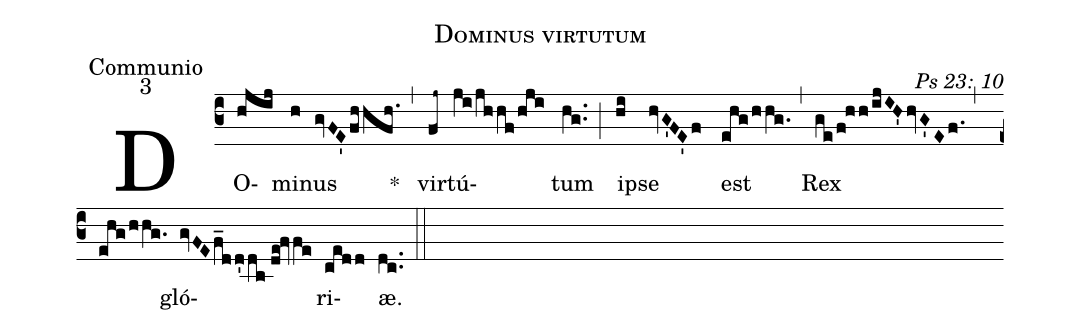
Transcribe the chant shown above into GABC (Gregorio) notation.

name: Dominus virtutum;
office-part: Communio;
mode: 3;
commentary: Ps 23: 10;
%%
(c3) DO(hjij)mi(h)nus(gvFE'fhhfh.) *(,)
vir(fj~)tú(ji/jhhf/hji)tum(hg..) (;) ip(hi)se(hvG'FE'f) est(ehg/hhg.) (,) Rex(ge/f!hh/ijIH'hvG'Ef.) (,) (ehg/hhg.) gló(gvFEf_dd'db//de!fvfe)ri(cedd)æ.(dc..) (::)
